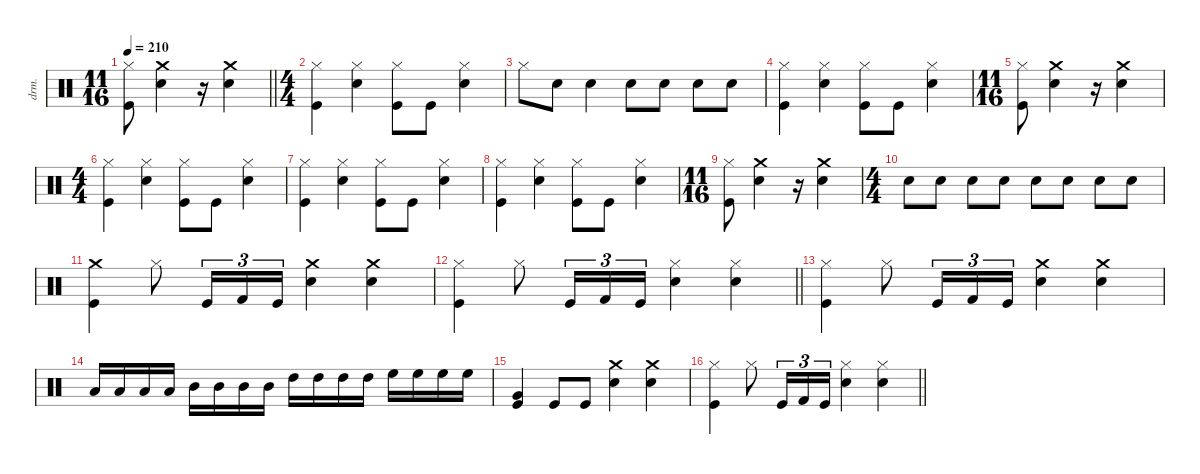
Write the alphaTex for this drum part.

\defaultSystemsLayout 4
\hideDynamics
\bracketExtendMode nobrackets
\otherSystemsTrackNameOrientation horizontal
\track ("Lars Ulrich" "drm.") {instrument percussion}
\staff {score}
\articulation defaults
\ts (11 16)
\beaming (8 2 2 2 2)
\tempo 210
\clef neutral
\barLineRight lightlight
\ks c
("Kick (hit)" "Hi-Hat (closed)").8{dy fff} ("Crash medium (hit)" "Snare (hit) 2").4 r.16 ("Crash medium (hit)" "Snare (hit) 2").4 |
\ts (4 4)
\beaming (8 2 2 2 2)
("Kick (hit)" "Hi-Hat (closed)").4 ("Hi-Hat (closed)" "Snare (hit) 2").4 ("Kick (hit)" "Hi-Hat (closed)").8 "Kick (hit)".8 ("Snare (hit) 2" "Hi-Hat (closed)").4 |
"Hi-Hat (closed)".8 "Snare (hit) 2".8 "Snare (hit) 2".4 "Snare (hit) 2".8 "Snare (hit) 2".8 "Snare (hit) 2".8 "Snare (hit) 2".8 |
("Hi-Hat (closed)" "Kick (hit)").4 ("Snare (hit) 2" "Hi-Hat (closed)").4 ("Kick (hit)" "Hi-Hat (closed)").8 "Kick (hit)".8 ("Snare (hit) 2" "Hi-Hat (closed)").4 |
\ts (11 16)
\beaming (8 2 2 2 2)
("Kick (hit)" "Hi-Hat (closed)").8 ("Snare (hit) 2" "Crash medium (hit)").4 r.16 ("Crash medium (hit)" "Snare (hit) 2").4 |
\ts (4 4)
\beaming (8 2 2 2 2)
("Hi-Hat (closed)" "Kick (hit)").4 ("Snare (hit) 2" "Hi-Hat (closed)").4 ("Kick (hit)" "Hi-Hat (closed)").8 "Kick (hit)".8 ("Snare (hit) 2" "Hi-Hat (closed)").4 |
("Kick (hit)" "Hi-Hat (closed)").4 ("Snare (hit) 2" "Hi-Hat (closed)").4 ("Hi-Hat (closed)" "Kick (hit)").8 "Kick (hit)".8 ("Snare (hit) 2" "Hi-Hat (closed)").4 |
("Kick (hit)" "Hi-Hat (closed)").4 ("Snare (hit) 2" "Hi-Hat (closed)").4 ("Kick (hit)" "Hi-Hat (closed)").8 "Kick (hit)".8 ("Hi-Hat (closed)" "Snare (hit) 2").4 |
\ts (11 16)
\beaming (8 2 2 2 2)
("Kick (hit)" "Hi-Hat (closed)").8 ("Crash medium (hit)" "Snare (hit) 2").4 r.16 ("Crash medium (hit)" "Snare (hit) 2").4 |
\ts (4 4)
\beaming (8 2 2 2 2)
"Snare (hit) 2".8 "Snare (hit) 2".8 "Snare (hit) 2".8 "Snare (hit) 2".8 "Snare (hit) 2".8 "Snare (hit) 2".8 "Snare (hit) 2".8 "Snare (hit) 2".8 |
("Crash medium (hit)" "Kick (hit)").4 "Hi-Hat (closed)".8 "Kick (hit)".16{tu (3 2)} "Kick (hit) 2".16{tu (3 2)} "Kick (hit)".16{tu (3 2)} ("Crash medium (hit)" "Snare (hit) 2").4 ("Crash medium (hit)" "Snare (hit) 2").4 |
\barLineRight lightlight
("Hi-Hat (closed)" "Kick (hit)").4 "Hi-Hat (closed)".8 "Kick (hit)".16{tu (3 2)} "Kick (hit) 2".16{tu (3 2)} "Kick (hit)".16{tu (3 2)} ("Snare (hit) 2" "Hi-Hat (closed)").4 ("Snare (hit) 2" "Hi-Hat (closed)").4 |
("Kick (hit)" "Hi-Hat (closed)").4 "Hi-Hat (closed)".8 "Kick (hit)".16{tu (3 2)} "Kick (hit) 2".16{tu (3 2)} "Kick (hit)".16{tu (3 2)} ("Crash medium (hit)" "Snare (hit) 2").4 ("Crash medium (hit)" "Snare (hit) 2").4 |
"Low Tom (hit)".16 "Low Tom (hit)".16 "Low Tom (hit)".16 "Low Tom (hit)".16 "Mid Tom (hit)".16 "Mid Tom (hit)".16 "Mid Tom (hit)".16 "Mid Tom (hit)".16 "High Tom (hit)".16 "High Tom (hit)".16 "High Tom (hit)".16 "High Tom (hit)".16 "High Floor Tom (hit)".16 "High Floor Tom (hit)".16 "High Floor Tom (hit)".16 "High Floor Tom (hit)".16 |
("Kick (hit)" "Very Low Tom (hit)").4 "Kick (hit)".8 "Kick (hit)".8 ("Snare (hit) 2" "Crash medium (hit)").4 ("Crash medium (hit)" "Snare (hit) 2").4 |
\barLineRight lightlight
("Kick (hit)" "Hi-Hat (closed)").4 "Hi-Hat (closed)".8 "Kick (hit)".16{tu (3 2)} "Kick (hit) 2".16{tu (3 2)} "Kick (hit)".16{tu (3 2)} ("Snare (hit) 2" "Hi-Hat (closed)").4 ("Hi-Hat (closed)" "Snare (hit) 2").4
